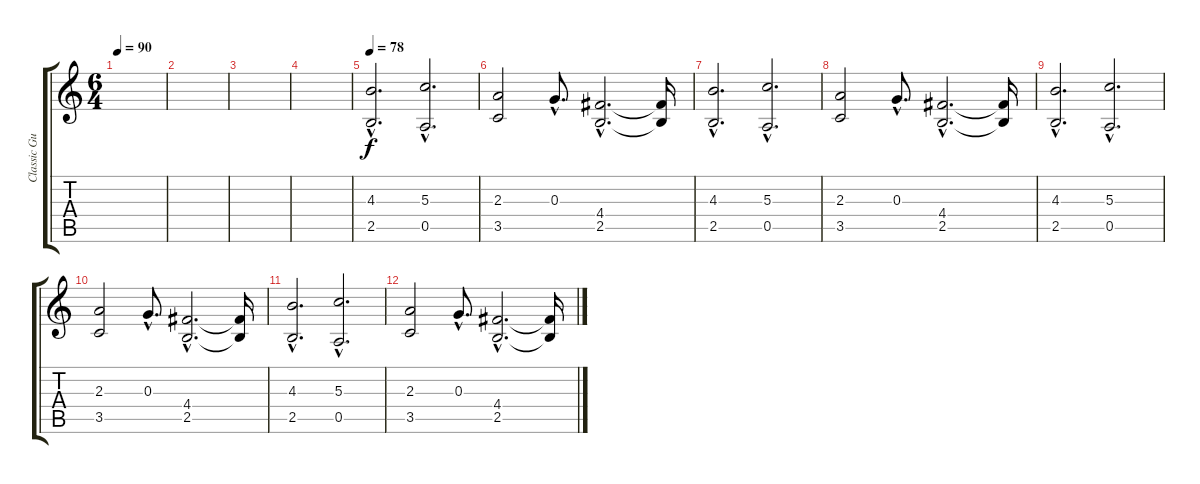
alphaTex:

\track ("Classic Guitar" "Classic Gu") {instrument acousticguitarnylon}
\staff {score tabs}
\tuning (E4 B3 G3 D3 A2 E2) {hide}
\ts (6 4)
\tempo 90
\clef g2
\ks c
|
|
|
|
\tempo 78
(4.3{hac} 2.5{hac}).2{d volume 16} (5.3{hac} 0.5{hac}).2{d} |
(2.3 3.5).2 0.3{hac}.8{d} (4.4{hac} 2.5{hac}).2{d} (4.4{t} 2.5{t}).16 |
(4.3{hac} 2.5{hac}).2{d} (5.3{hac} 0.5{hac}).2{d} |
(2.3 3.5).2 0.3{hac}.8{d} (4.4{hac} 2.5{hac}).2{d} (4.4{t} 2.5{t}).16 |
(4.3{hac} 2.5{hac}).2{d volume 9} (5.3{hac} 0.5{hac}).2{d} |
(2.3 3.5).2{volume 6} 0.3{hac}.8{d} (4.4{hac} 2.5{hac}).2{d} (4.4{t} 2.5{t}).16 |
(4.3{hac} 2.5{hac}).2{d volume 4} (5.3{hac} 0.5{hac}).2{d} |
(2.3 3.5).2{volume 0} 0.3{hac}.8{d} (4.4{hac} 2.5{hac}).2{d} (4.4{t} 2.5{t}).16
